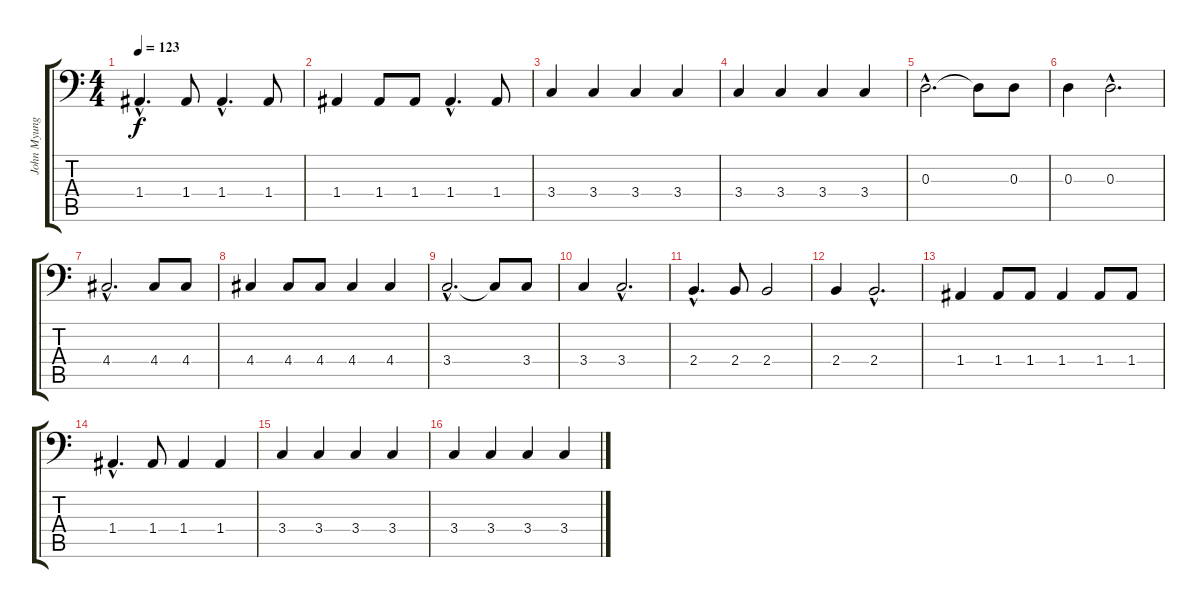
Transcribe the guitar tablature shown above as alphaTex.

\track ("John Myung" "John Myung") {instrument electricbassfinger}
\staff {score tabs}
\tuning (C3 G2 D2 A1 E1 B0) {hide}
\ts (4 4)
\tempo 123
\clef f4
\ks c
1.4{hac}.4{d dy f} 1.4.8 1.4{hac}.4{d} 1.4.8 |
1.4.4 1.4.8 1.4.8 1.4{hac}.4{d} 1.4.8 |
3.4.4 3.4.4 3.4.4 3.4.4 |
3.4.4 3.4.4 3.4.4 3.4.4 |
0.3{hac}.2{d} 0.3{t}.8 0.3.8 |
0.3.4 0.3{hac}.2{d} |
4.4{hac}.2{d} 4.4.8 4.4.8 |
4.4.4 4.4.8 4.4.8 4.4.4 4.4.4 |
3.4{hac}.2{d} 3.4{t}.8 3.4.8 |
3.4.4 3.4{hac}.2{d} |
2.4{hac}.4{d} 2.4.8 2.4.2 |
2.4.4 2.4{hac}.2{d} |
1.4.4 1.4.8 1.4.8 1.4.4 1.4.8 1.4.8 |
1.4{hac}.4{d} 1.4.8 1.4.4 1.4.4 |
3.4.4 3.4.4 3.4.4 3.4.4 |
3.4.4 3.4.4 3.4.4 3.4.4
